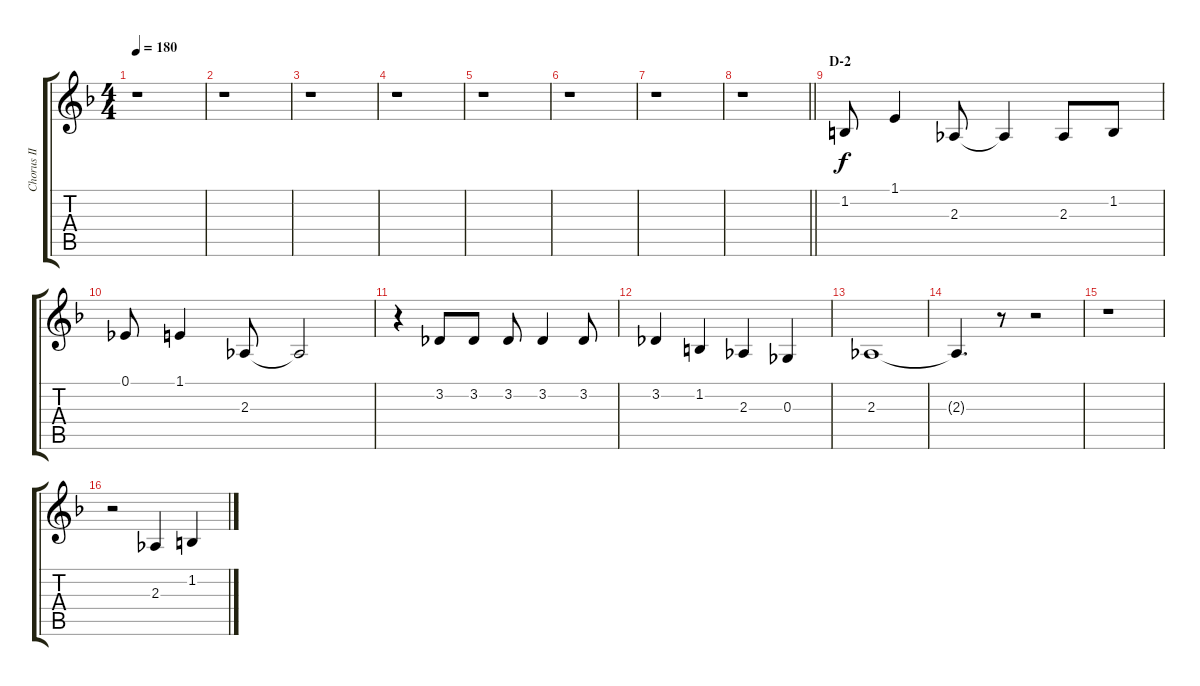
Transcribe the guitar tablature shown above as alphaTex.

\track ("Chorus II" "Chorus II") {instrument voiceoohs}
\staff {score tabs}
\tuning (Eb4 Bb3 Gb3 Db3 Ab2 Eb2) {hide}
\ts (4 4)
\tempo 180
\clef g2
\ks f
r.1{dy f} |
r.1 |
r.1 |
r.1 |
r.1 |
r.1 |
r.1 |
\barLineRight lightlight
r.1 |
\section ("" "D-2")
1.2.8 1.1.4 2.3.8 2.3{t}.4 2.3.8 1.2.8 |
0.1.8 1.1.4 2.3.8 2.3{t}.2 |
r.4 3.2.8 3.2.8 3.2.8 3.2.4 3.2.8 |
3.2.4 1.2.4 2.3.4 0.3.4 |
2.3.1 |
2.3{t}.4{d} r.8 r.2 |
r.1 |
r.2 2.3.4 1.2.4
